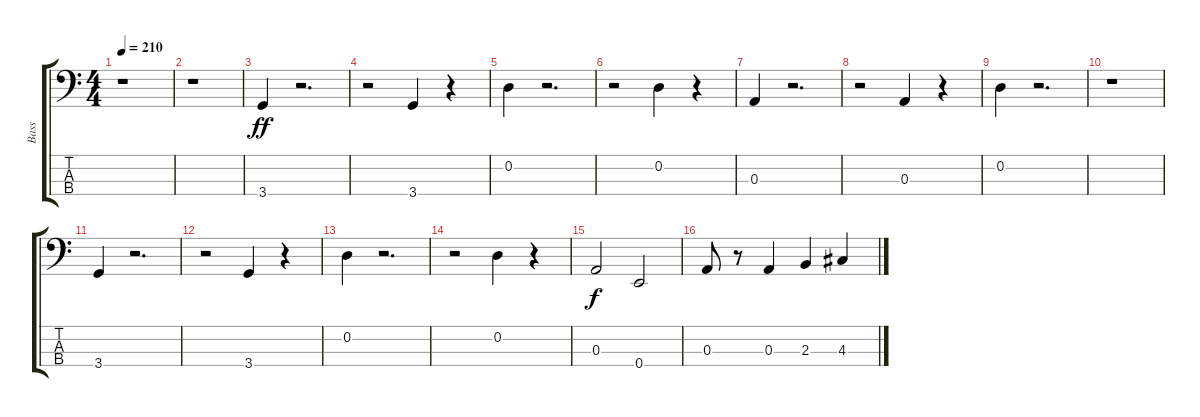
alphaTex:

\track ("Bass  " "Bass  ") {instrument electricbassfinger}
\staff {score tabs}
\tuning (G2 D2 A1 E1) {hide}
\ts (4 4)
\tempo 210
\clef f4
\ks c
r.1{dy ff instrument electricbassfinger} |
r.1 |
3.4.4 r.2{d} |
r.2 3.4.4 r.4 |
0.2.4 r.2{d} |
r.2 0.2.4 r.4 |
0.3.4 r.2{d} |
r.2 0.3.4 r.4 |
0.2.4 r.2{d} |
r.1 |
3.4.4 r.2{d} |
r.2 3.4.4 r.4 |
0.2.4 r.2{d} |
r.2 0.2.4 r.4 |
0.3.2{dy f} 0.4.2 |
0.3.8 r.8 0.3.4 2.3.4 4.3.4
